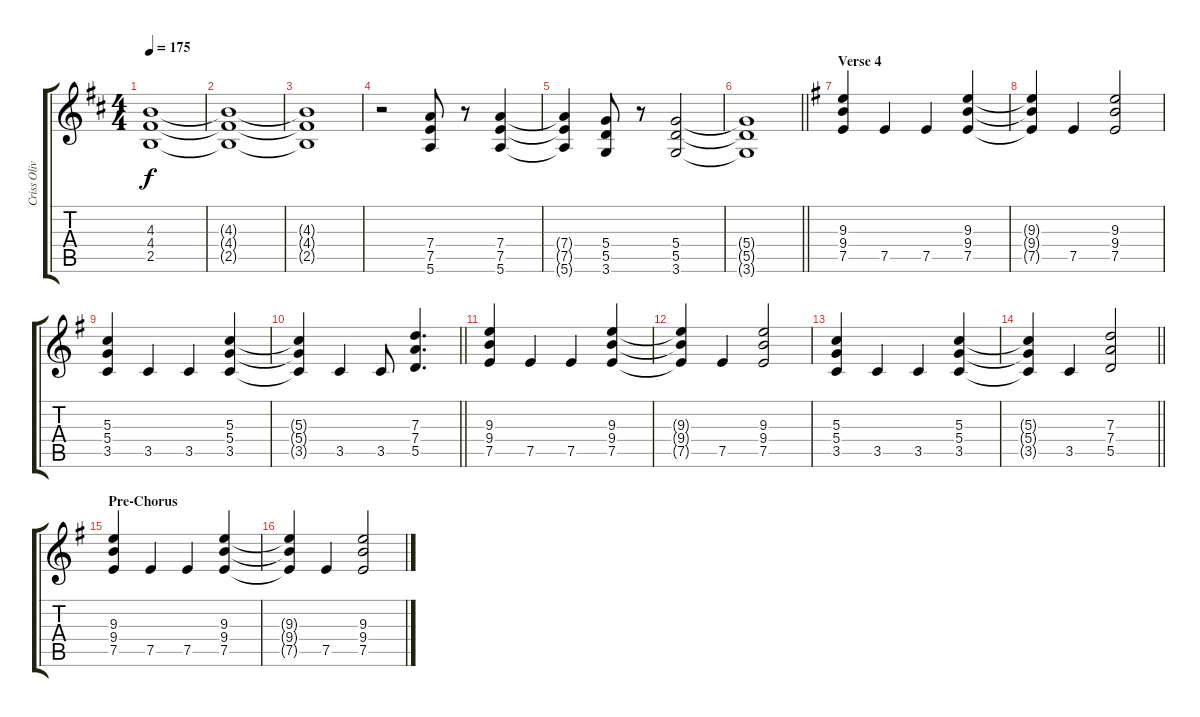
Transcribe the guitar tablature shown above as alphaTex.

\track ("Criss Oliva (rhythm)" "Criss Oliv") {instrument distortionguitar}
\staff {score tabs}
\tuning (E4 B3 G3 D3 A2 E2) {hide}
\ts (4 4)
\tempo 175
\clef g2
\ks bminor
(4.3{t} 4.4{t} 2.5{t}).1{dy f} |
(4.3{t} 4.4{t} 2.5{t}).1 |
(4.3{t} 4.4{t} 2.5{t}).1 |
r.2 (7.4 7.5 5.6).8{volume 16} r.8 (7.4 7.5 5.6).4 |
(7.4{t} 7.5{t} 5.6{t}).4 (5.4 5.5 3.6).8 r.8 (5.4 5.5 3.6).2 |
\barLineRight lightlight
(5.4{t} 5.5{t} 3.6{t}).1 |
\section ("" "Verse 4")
\ks eminor
(9.3 9.4 7.5).4 7.5.4 7.5.4 (9.3 9.4 7.5).4 |
(9.3{t} 9.4{t} 7.5{t}).4 7.5.4 (9.3 9.4 7.5).2 |
(5.3 5.4 3.5).4 3.5.4 3.5.4 (5.3 5.4 3.5).4 |
\barLineRight lightlight
(5.3{t} 5.4{t} 3.5{t}).4 3.5.4 3.5.8 (7.3 7.4 5.5).4{d} |
(9.3 9.4 7.5).4 7.5.4 7.5.4 (9.3 9.4 7.5).4 |
(9.3{t} 9.4{t} 7.5{t}).4 7.5.4 (9.3 9.4 7.5).2 |
(5.3 5.4 3.5).4 3.5.4 3.5.4 (5.3 5.4 3.5).4 |
\barLineRight lightlight
(5.3{t} 5.4{t} 3.5{t}).4 3.5.4 (7.3 7.4 5.5).2 |
\section ("" "Pre-Chorus")
(9.3 9.4 7.5).4 7.5.4 7.5.4 (9.3 9.4 7.5).4 |
(9.3{t} 9.4{t} 7.5{t}).4 7.5.4 (9.3 9.4 7.5).2
